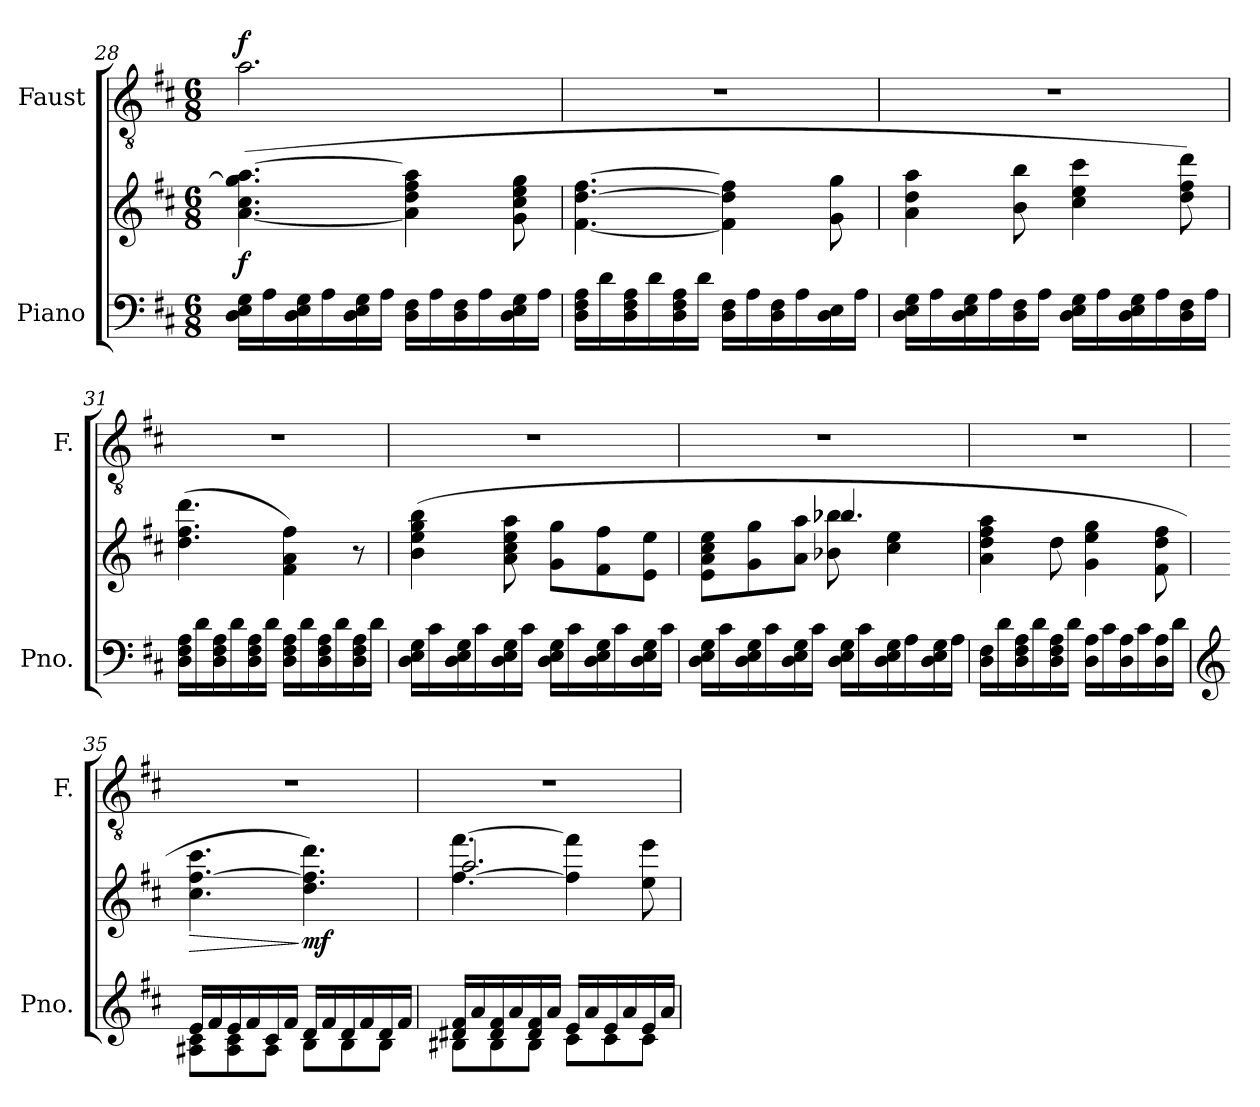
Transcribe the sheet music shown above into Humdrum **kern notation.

**kern	**kern	**dynam	**kern	**dynam
*part2	*part2	*part2	*part1	*part1
*staff3	*staff2	*staff2/3	*staff1	*staff1
*I"Piano	*	*	*I"Faust	*
*I'Pno.	*	*	*I'F.	*
*clefF4	*clefG2	*	*clefGv2	*
*k[f#c#]	*k[f#c#]	*	*k[f#c#]	*
*M6/8	*M6/8	*	*M6/8	*
=28	=28	=28	=28	=28
!	!	!LO:DY:b	!	!LO:DY:a
16D\ 16E\ 16G\LL	(>[4.a\ 4.cc#\ 4.gg\] [4.aa\	f	2.a\	f
16A\	.	.	.	.
16D\ 16E\ 16G\	.	.	.	.
16A\	.	.	.	.
16D\ 16E\ 16G\	.	.	.	.
16A\JJ	.	.	.	.
16D\ 16F#\LL	4a\] 4dd\ 4ff#\ 4aa\]	.	.	.
16A\	.	.	.	.
16D\ 16F#\	.	.	.	.
16A\	.	.	.	.
16D\ 16E\ 16G\	8g\ 8cc#\ 8ee\ 8gg\	.	.	.
16A\JJ	.	.	.	.
!!LO:LB:g=z
=29	=29	=29	=29	=29
16D\ 16F#\ 16A\LL	[4.f#\ [4.dd\ [4.ff#\	.	2.r	.
16d\	.	.	.	.
16D\ 16F#\ 16A\	.	.	.	.
16d\	.	.	.	.
16D\ 16F#\ 16A\	.	.	.	.
16d\JJ	.	.	.	.
16D\ 16F#\LL	4f#\] 4dd\] 4ff#\]	.	.	.
16A\	.	.	.	.
16D\ 16F#\	.	.	.	.
16A\	.	.	.	.
16D\ 16E\	8g\ 8gg\	.	.	.
16A\JJ	.	.	.	.
=30	=30	=30	=30	=30
16D\ 16E\ 16G\LL	4a\ 4dd\ 4aa\	.	2.r	.
16A\	.	.	.	.
16D\ 16E\ 16G\	.	.	.	.
16A\	.	.	.	.
16D\ 16F#\	8b\ 8bb\	.	.	.
16A\JJ	.	.	.	.
16D\ 16E\ 16G\LL	4cc#\ 4ee\ 4ccc#\	.	.	.
16A\	.	.	.	.
16D\ 16E\ 16G\	.	.	.	.
16A\	.	.	.	.
16D\ 16F#\	8dd\ 8ff#\ 8ddd\)	.	.	.
16A\JJ	.	.	.	.
=31	=31	=31	=31	=31
16D\ 16F#\ 16A\LL	(>4.dd\ 4.ff#\ 4.ddd\	.	2.r	.
16d\	.	.	.	.
16D\ 16F#\ 16A\	.	.	.	.
16d\	.	.	.	.
16D\ 16F#\ 16A\	.	.	.	.
16d\JJ	.	.	.	.
16D\ 16F#\ 16A\LL	4f#\ 4a\ 4ff#\)	.	.	.
16d\	.	.	.	.
16D\ 16F#\ 16A\	.	.	.	.
16d\	.	.	.	.
16D\ 16F#\ 16A\	8r	.	.	.
16d\JJ	.	.	.	.
!!LO:LB:g=z
=32	=32	=32	=32	=32
16D\ 16E\ 16G\LL	(>4b\ 4ee\ 4gg\ 4bb\	.	2.r	.
16c#\	.	.	.	.
16D\ 16E\ 16G\	.	.	.	.
16c#\	.	.	.	.
16D\ 16E\ 16G\	8a\ 8cc#\ 8ee\ 8aa\	.	.	.
16c#\JJ	.	.	.	.
16D\ 16E\ 16G\LL	8g\ 8gg\L	.	.	.
16c#\	.	.	.	.
16D\ 16E\ 16G\	8f#\ 8ff#\	.	.	.
16c#\	.	.	.	.
16D\ 16E\ 16G\	8e\ 8ee\J	.	.	.
16c#\JJ	.	.	.	.
=33	=33	=33	=33	=33
*	*^	*	*	*
16D\ 16E\ 16G\LL	8e\ 8a\ 8cc#\ 8ee\L	4.ryy	.	2.r	.
16c#\	.	.	.	.	.
16D\ 16E\ 16G\	8g\ 8gg\	.	.	.	.
16c#\	.	.	.	.	.
16D\ 16E\ 16G\	8a\ 8aa\J	.	.	.	.
16c#\JJ	.	.	.	.	.
16D\ 16E\ 16G\LL	4.bb-X/	8b-X\ 8bb-\	.	.	.
16c#\	.	.	.	.	.
16D\ 16E\ 16G\	.	4cc#\ 4ee\	.	.	.
16A\	.	.	.	.	.
16D\ 16E\ 16G\	.	.	.	.	.
16A\JJ	.	.	.	.	.
*	*v	*v	*	*	*
=34	=34	=34	=34	=34
16D\ 16F#\LL	4a\ 4dd\ 4ff#\ 4aa\	.	2.r	.
16d\	.	.	.	.
16D\ 16F#\ 16A\	.	.	.	.
16d\	.	.	.	.
16D\ 16F#\ 16A\	8dd\	.	.	.
16d\JJ	.	.	.	.
16D\ 16A\LL	4g\ 4ee\ 4gg\	.	.	.
16c#\	.	.	.	.
16D\ 16A\	.	.	.	.
16c#\	.	.	.	.
16D\ 16A\	8f#\ 8dd\ 8ff#\	.	.	.
16d\JJ	.	.	.	.
!!LO:PB:g=z
=35	=35	=35	=35	=35
*clefG2	*	*	*	*
*^	*	*	*	*
!	!	!	!LO:HP:b	!	!
16e/LL	8A#X\ 8c#\L	4.cc#\ [4.ff#\ 4.ccc#\	>	2.r	.
16f#/	.	.	.	.	.
16e/	8A#\ 8c#\	.	.	.	.
16f#/	.	.	.	.	.
16c#/	8A#\J	.	.	.	.
16f#/JJ	.	.	.	.	.
!	!	!	!LO:DY:n=1:b	!	!
16d/LL	8B\L	4.dd\ 4.ff#\] 4.ddd\)	] mf	.	.
16f#/	.	.	.	.	.
16d/	8B\	.	.	.	.
16f#/	.	.	.	.	.
16d/	8B\J	.	.	.	.
16f#/JJ	.	.	.	.	.
=36	=36	=36	=36	=36	=36
*	*	*^	*	*	*
16d#X/ 16f#/LL	8B#X\L	[4.ff#\ [4.fff#\	2.aa/	.	2.r	.
16a/	.	.	.	.	.	.
16d#/ 16f#/	8B#\	.	.	.	.	.
16a/	.	.	.	.	.	.
16d#/ 16f#/	8B#\J	.	.	.	.	.
16a/JJ	.	.	.	.	.	.
16e/LL	8c#\L	4ff#\] 4fff#\]	.	.	.	.
16a/	.	.	.	.	.	.
16e/	8c#\	.	.	.	.	.
16a/	.	.	.	.	.	.
16e/	8c#\J	8ee\ 8eee\	.	.	.	.
16a/JJ	.	.	.	.	.	.
*v	*v	*	*	*	*	*
*	*v	*v	*	*	*
=	=	=	=	=
*-	*-	*-	*-	*-
